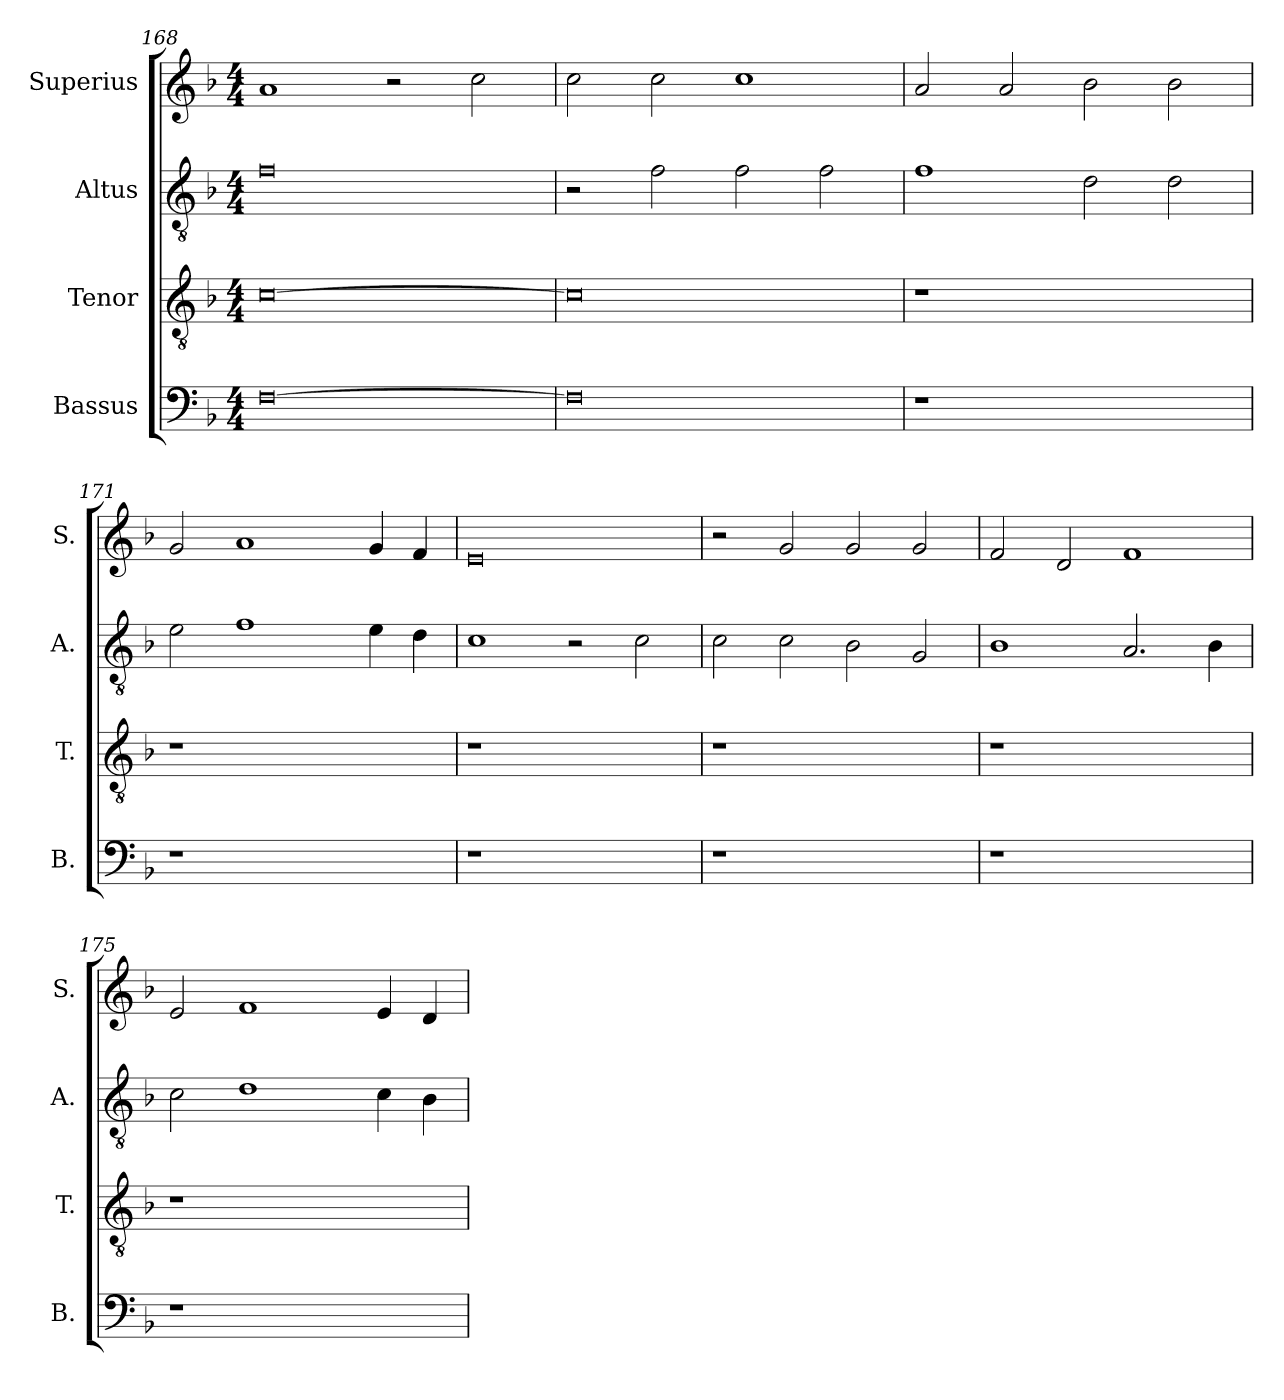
**kern	**kern	**kern	**kern
*part4	*part3	*part2	*part1
*staff4	*staff3	*staff2	*staff1
*I"Bassus	*I"Tenor	*I"Altus	*I"Superius
*I'B.	*I'T.	*I'A.	*I'S.
*clefF4	*clefGv2	*clefGv2	*clefG2
*	*ITrd7c12	*ITrd7c12	*
*k[b-]	*k[b-]	*k[b-]	*k[b-]
*F:	*F:	*F:	*F:
*M4/4	*M4/4	*M4/4	*M4/4
=168	=168	=168	=168
[>0Fi	[>0Ci	0Fi	1ai
.	.	.	2r
.	.	.	2cci\
=169	=169	=169	=169
0Fi]	0Ci]	2r	2cci\
.	.	2Fi\	2cci\
.	.	2Fi\	1cci
.	.	2Fi\	.
=170	=170	=170	=170
!LO:N:vis=1	!LO:N:vis=1	!	!
1r	1r	1Fi	2ai/
.	.	.	2ai/
1ryy	1ryy	2Di\	2b-i\
.	.	2Di\	2b-i\
=171	=171	=171	=171
!LO:N:vis=1	!LO:N:vis=1	!	!
1r	1r	2Ei\	2gi/
.	.	1Fi	1ai
1ryy	1ryy	.	.
.	.	4Ei\	4gi/
.	.	4Di\	4fi/
!!LO:LB:g=z
=172	=172	=172	=172
!LO:N:vis=1	!LO:N:vis=1	!	!
1r	1r	1Ci	0ei
1ryy	1ryy	2r	.
.	.	2Ci\	.
=173	=173	=173	=173
!LO:N:vis=1	!LO:N:vis=1	!	!
1r	1r	2Ci\	2r
.	.	2Ci\	2gi/
1ryy	1ryy	2BB-i\	2gi/
.	.	2GGi/	2gi/
=174	=174	=174	=174
!LO:N:vis=1	!LO:N:vis=1	!	!
1r	1r	1BB-i	2fi/
.	.	.	2di/
1ryy	1ryy	2.AAi/	1fi
.	.	4BB-i\	.
=175	=175	=175	=175
!LO:N:vis=1	!LO:N:vis=1	!	!
1r	1r	2Ci\	2ei/
.	.	1Di	1fi
1ryy	1ryy	.	.
.	.	4Ci\	4ei/
.	.	4BB-i\	4di/
=	=	=	=
*-	*-	*-	*-
